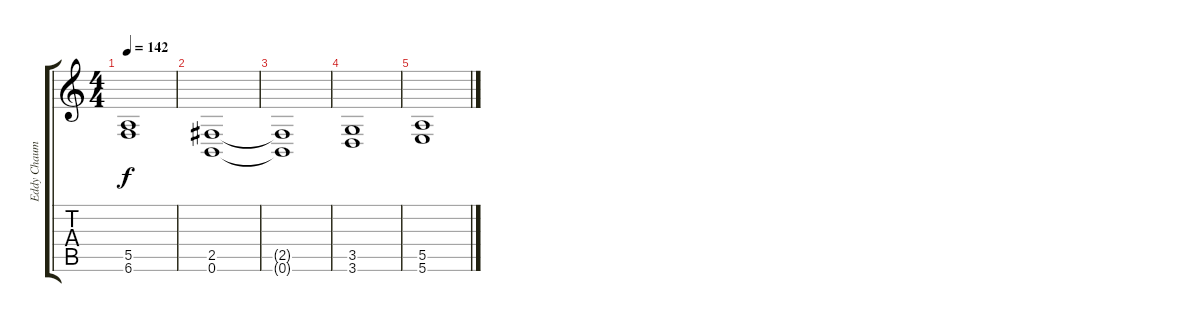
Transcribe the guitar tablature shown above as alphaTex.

\track ("Eddy Chaumulot (Rythm)" "Eddy Chaum") {instrument distortionguitar}
\staff {score tabs}
\tuning (B3 Gb3 D3 A2 E2 B1) {hide}
\ts (4 4)
\tempo 142
\clef g2
\ks c
(5.5{t} 6.6{t}).1{dy f} |
(2.5 0.6).1 |
(2.5{t} 0.6{t}).1 |
(3.5 3.6).1 |
(5.5 5.6).1
